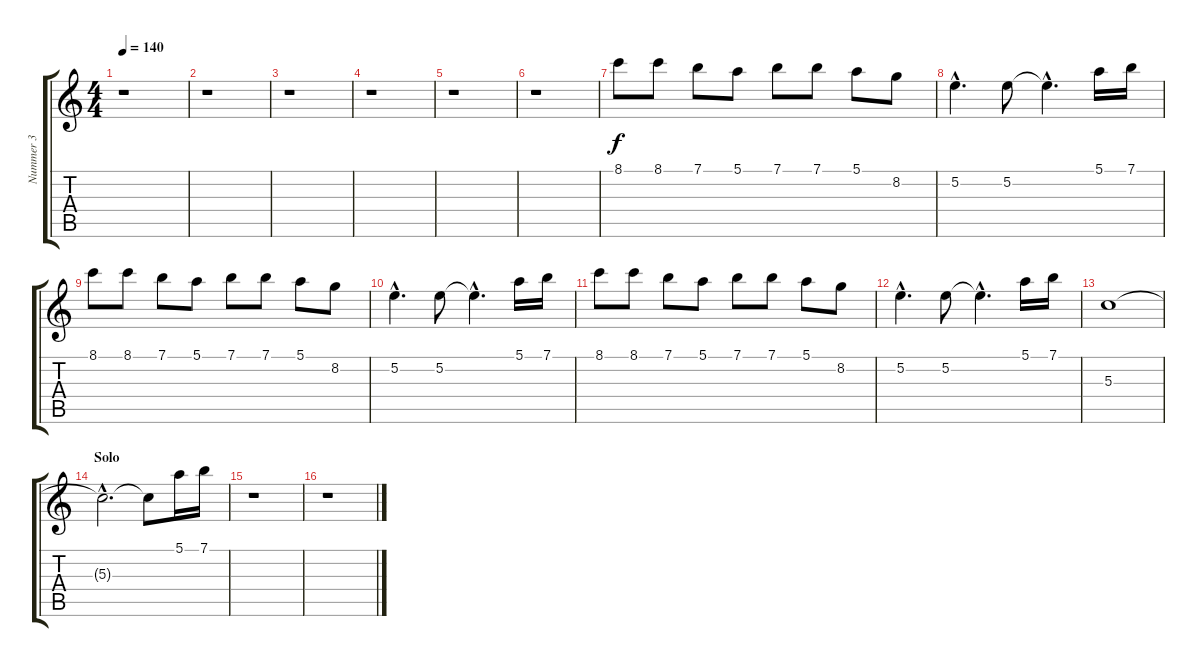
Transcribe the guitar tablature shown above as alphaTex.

\track ("Nummer 3" "Nummer 3") {instrument electricguitarclean}
\staff {score tabs}
\tuning (E4 B3 G3 D3 A2 E2) {hide}
\ts (4 4)
\tempo 140
\clef g2
\ks c
r.1{dy f} |
r.1 |
r.1 |
r.1 |
r.1 |
r.1 |
8.1.8 8.1.8 7.1.8 5.1.8 7.1.8 7.1.8 5.1.8 8.2.8 |
5.2{hac}.4{d} 5.2.8 5.2{hac t}.4{d} 5.1.16 7.1.16 |
8.1.8 8.1.8 7.1.8 5.1.8 7.1.8 7.1.8 5.1.8 8.2.8 |
5.2{hac}.4{d} 5.2.8 5.2{hac t}.4{d} 5.1.16 7.1.16 |
8.1.8 8.1.8 7.1.8 5.1.8 7.1.8 7.1.8 5.1.8 8.2.8 |
5.2{hac}.4{d} 5.2.8 5.2{hac t}.4{d} 5.1.16 7.1.16 |
5.3.1 |
\section ("" "Solo")
5.3{hac t}.2{d} 5.3{t}.8 5.1.16 7.1.16 |
r.1 |
r.1
